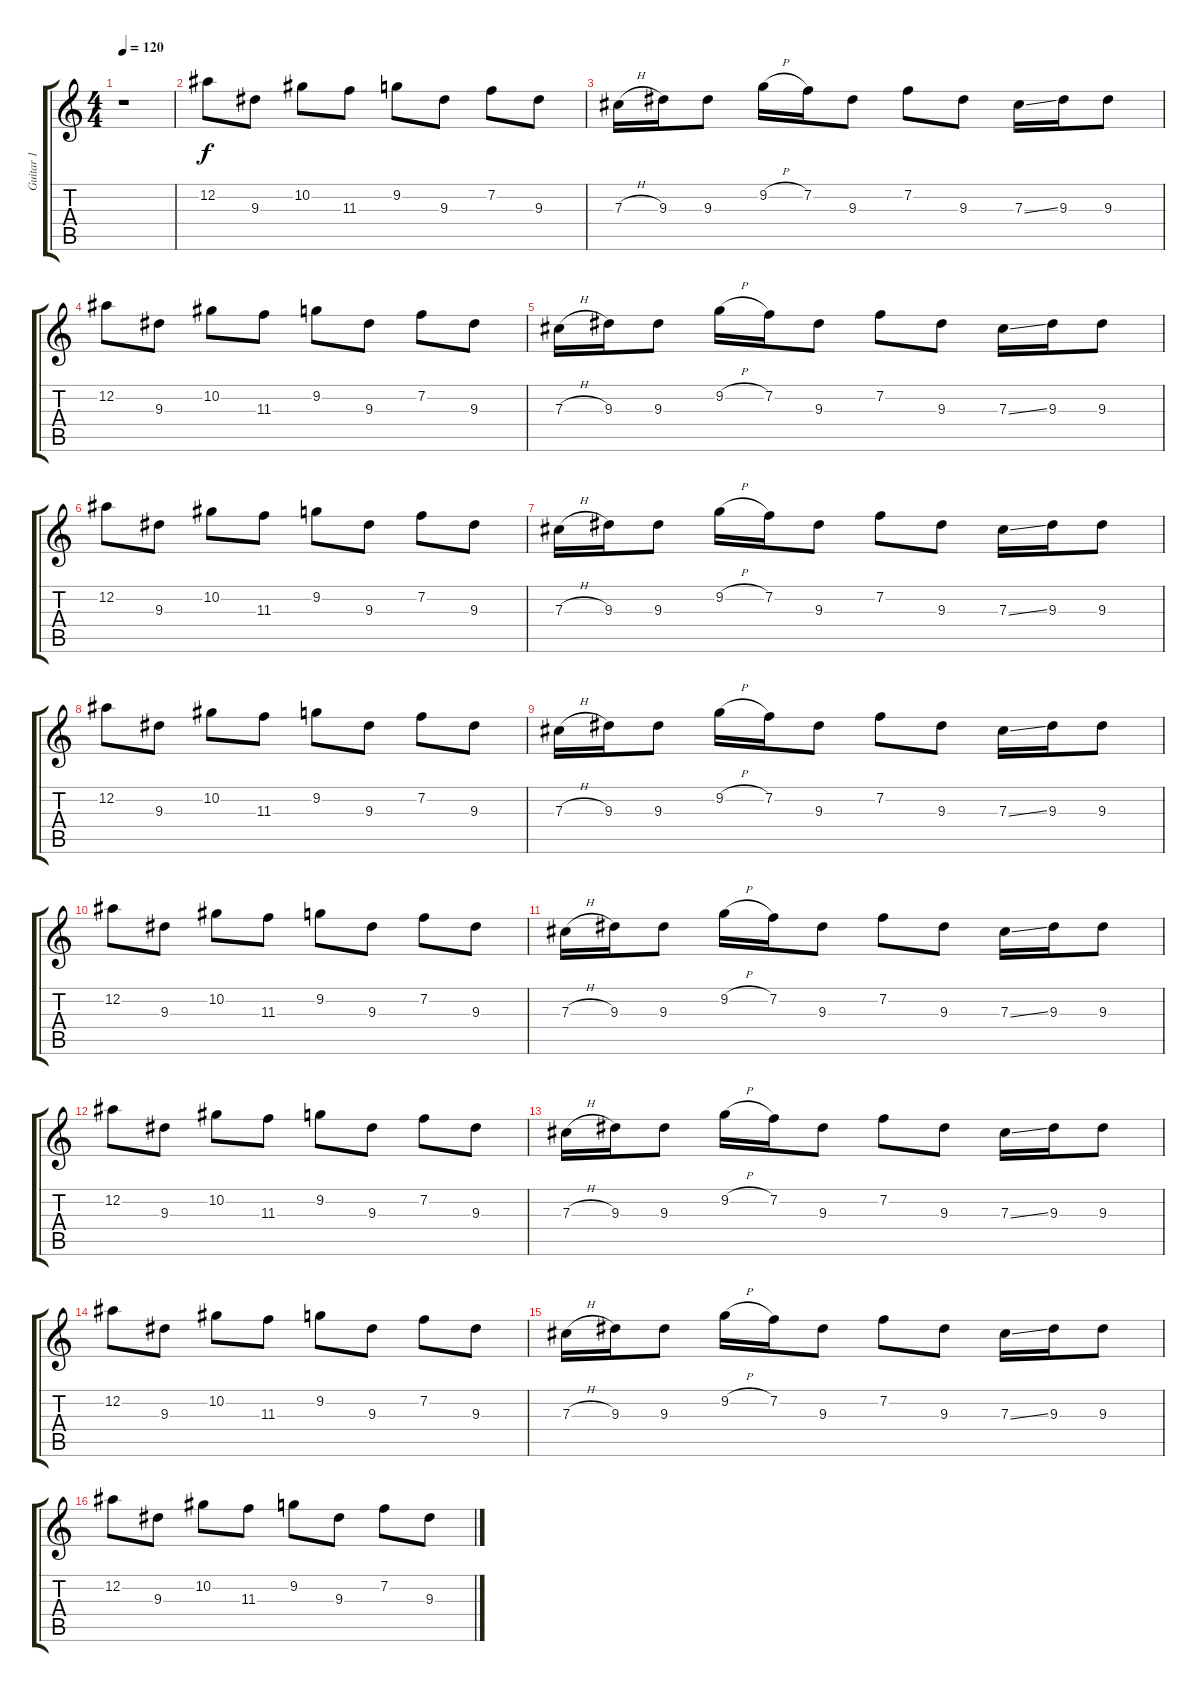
\track ("Guitar 1" "Guitar 1") {instrument distortionguitar}
\staff {score tabs}
\tuning (Eb4 Bb3 Gb3 Db3 Ab2 Eb2) {hide}
\ts (4 4)
\tempo 120
\clef g2
\ks c
r.1{dy f instrument distortionguitar} |
12.2.8{volume 8} 9.3.8 10.2.8 11.3.8 9.2.8 9.3.8 7.2.8 9.3.8 |
7.3{h}.16 9.3.16 9.3.8 9.2{h}.16 7.2.16 9.3.8 7.2.8 9.3.8 7.3{ss}.16 9.3.16 9.3.8 |
12.2.8{volume 9} 9.3.8 10.2.8 11.3.8 9.2.8 9.3.8 7.2.8 9.3.8 |
7.3{h}.16 9.3.16 9.3.8 9.2{h}.16 7.2.16 9.3.8 7.2.8 9.3.8 7.3{ss}.16 9.3.16 9.3.8 |
12.2.8 9.3.8 10.2.8 11.3.8 9.2.8 9.3.8 7.2.8 9.3.8 |
7.3{h}.16 9.3.16 9.3.8 9.2{h}.16 7.2.16 9.3.8 7.2.8 9.3.8 7.3{ss}.16 9.3.16 9.3.8 |
12.2.8 9.3.8 10.2.8 11.3.8 9.2.8 9.3.8 7.2.8 9.3.8 |
7.3{h}.16 9.3.16 9.3.8 9.2{h}.16 7.2.16 9.3.8 7.2.8 9.3.8 7.3{ss}.16 9.3.16 9.3.8 |
12.2.8{volume 12} 9.3.8 10.2.8 11.3.8 9.2.8 9.3.8 7.2.8 9.3.8 |
7.3{h}.16 9.3.16 9.3.8 9.2{h}.16 7.2.16 9.3.8 7.2.8 9.3.8 7.3{ss}.16 9.3.16 9.3.8 |
12.2.8 9.3.8 10.2.8 11.3.8 9.2.8 9.3.8 7.2.8 9.3.8 |
7.3{h}.16 9.3.16 9.3.8 9.2{h}.16 7.2.16 9.3.8 7.2.8 9.3.8 7.3{ss}.16 9.3.16 9.3.8 |
12.2.8 9.3.8 10.2.8 11.3.8 9.2.8 9.3.8 7.2.8 9.3.8 |
7.3{h}.16 9.3.16 9.3.8 9.2{h}.16 7.2.16 9.3.8 7.2.8 9.3.8 7.3{ss}.16 9.3.16 9.3.8 |
12.2.8 9.3.8 10.2.8 11.3.8 9.2.8 9.3.8 7.2.8 9.3.8
